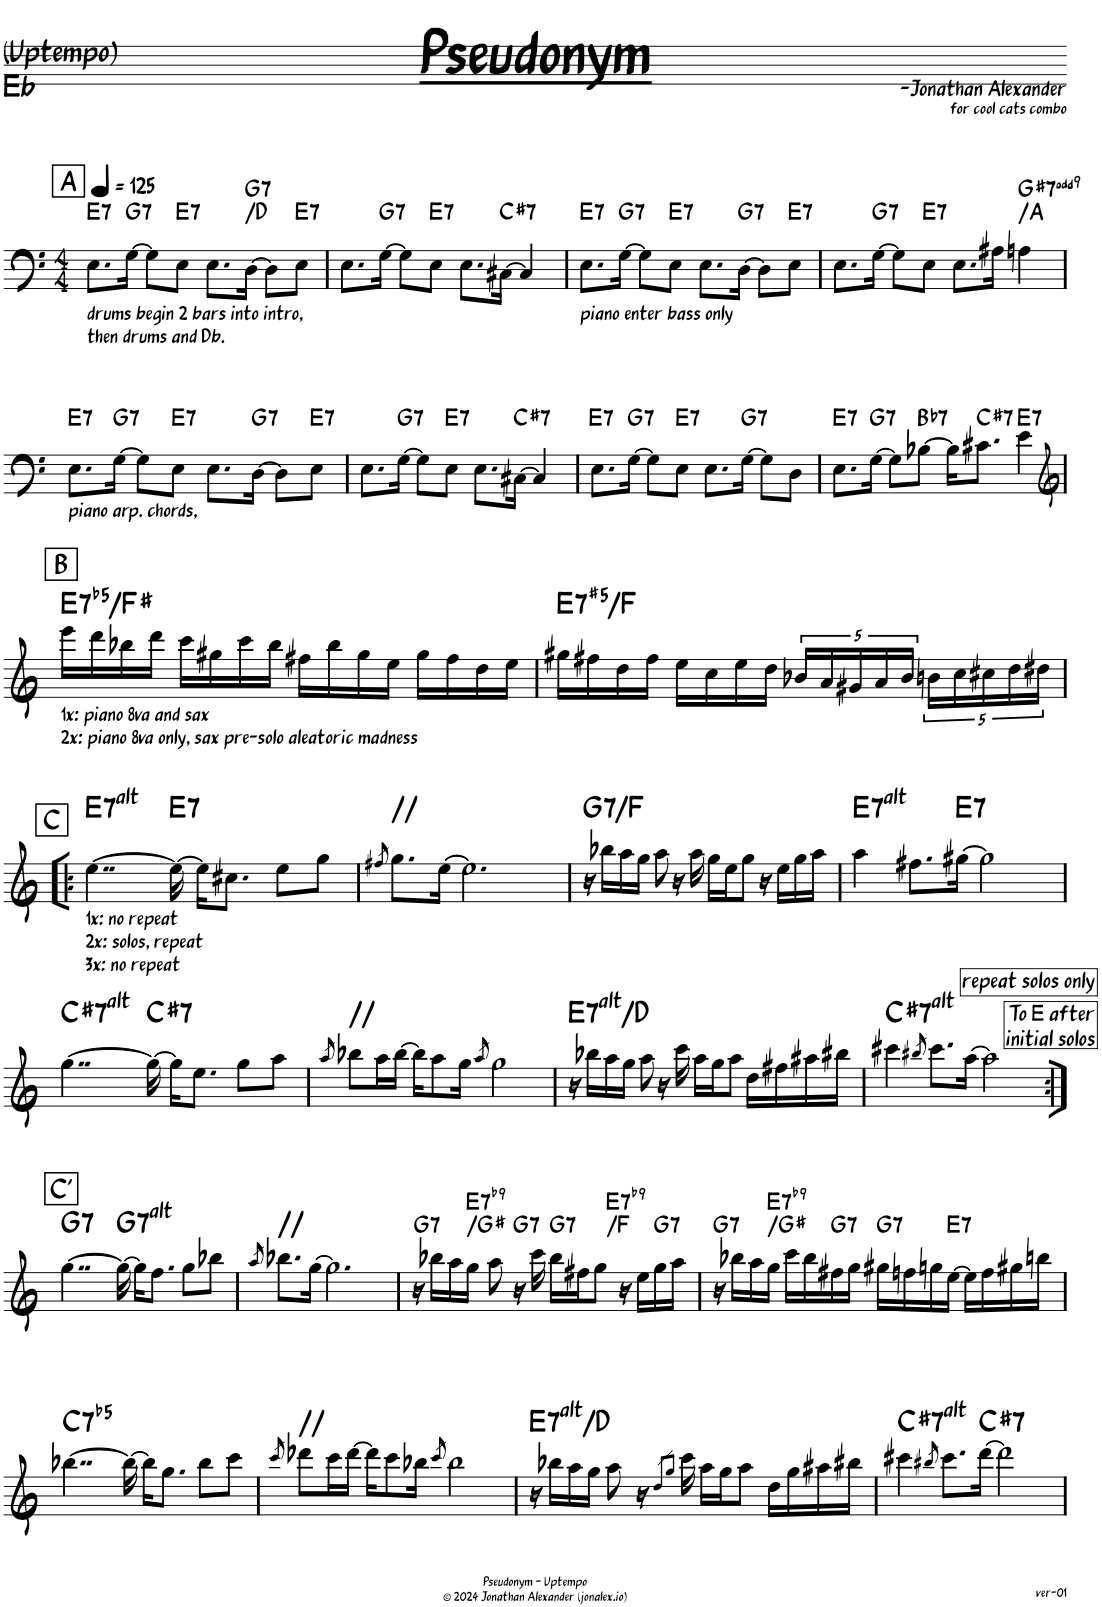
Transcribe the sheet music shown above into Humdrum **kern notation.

**kern	**harte
*part1	*part1
*staff1	*
*I"中音薩克斯風	*
*clefG2	*
*Trd5c9	*
*k[]	*
*M4/4	*
=1	=1
1ryy	.
!!LO:LB:g=z
=2-	=2-
!!LO:REH:place=s1:a:B:rj:fs=14:t=A
*clefF4	*
*k[]	*
*M4/4	*
*MM125	*
!LO:TX:b:t=drums begin 2 bars into intro,	!
!LO:TX:b:t=then drums and Db.	!LO:H:kt=7
8.E\L	E:7
!	!LO:H:kt=7
[16G\Jk	G:7
8G\L]	.
!	!LO:H:kt=7
8E\J	E:7
8.E\L	.
!	!LO:H:n=1:kt=N.C.
!	!LO:H:n=2:kt=7
[16D\Jk	N G:7
8D\L]	.
!	!LO:H:kt=7
8E\J	E:7
=3	=3
8.E\L	.
!	!LO:H:kt=7
[16G\Jk	G:7
8G\L]	.
!	!LO:H:kt=7
8E\J	E:7
8.E\L	.
!	!LO:H:kt=7
[16C#X\Jk	C#:7
4C#/]	.
=4	=4
!LO:TX:b:t=piano enter bass only	!LO:H:kt=7
8.E\L	E:7
!	!LO:H:kt=7
[16G\Jk	G:7
8G\L]	.
!	!LO:H:kt=7
8E\J	E:7
8.E\L	.
!	!LO:H:kt=7
[16D\Jk	G:7
8D\L]	.
!	!LO:H:kt=7
8E\J	E:7
=5	=5
8.E\L	.
!	!LO:H:kt=7
[16G\Jk	G:7
8G\L]	.
!	!LO:H:kt=7
8E\J	E:7
8.E\L	.
16A#X\Jk	.
!	!LO:H:n=1:kt=N.C.
!	!LO:H:n=2:kt=7
4An\	N G#:7(9)
!!LO:LB:g=z
=6	=6
!LO:TX:b:t=piano arp. chords,	!LO:H:kt=7
8.E\L	E:7
!	!LO:H:kt=7
[16G\Jk	G:7
8G\L]	.
!	!LO:H:kt=7
8E\J	E:7
8.E\L	.
!	!LO:H:kt=7
[16D\Jk	G:7
8D\L]	.
!	!LO:H:kt=7
8E\J	E:7
=7	=7
8.E\L	.
!	!LO:H:kt=7
[16G\Jk	G:7
8G\L]	.
!	!LO:H:kt=7
8E\J	E:7
8.E\L	.
!	!LO:H:kt=7
[16C#X\Jk	C#:7
4C#/]	.
=8	=8
!	!LO:H:kt=7
8.E\L	E:7
!	!LO:H:kt=7
[16G\Jk	G:7
8G\L]	.
!	!LO:H:kt=7
8E\J	E:7
8.E\L	.
!	!LO:H:kt=7
[16G\Jk	G:7
8G\L]	.
8D\J	.
=9	=9
!	!LO:H:kt=7
8.E\L	E:7
!	!LO:H:kt=7
[16G\Jk	G:7
8G\L]	.
!	!LO:H:kt=7
[8B-X\J	Bb:7
16B-\KL]	.
!	!LO:H:kt=7
8.c#X\J	C#:7
!	!LO:H:kt=7
4e\	E:7
!!LO:LB:g=z
!!LO:REH:place=s1:a:B:rj:fs=14:t=B
=10	=10
*clefG2	*
!LO:TX:b:t=1x&colon; piano 8va and sax	!
!LO:TX:b:t=2x&colon; piano 8va only, sax pre-solo aleatoric madness	!LO:H:kt=7
16eee\LL	E:(3,b5,b7)/2
16ddd\	.
16bb-X\	.
16ddd\JJ	.
16ccc\LL	.
16gg#X\	.
16ccc\	.
16bb-\JJ	.
16ff#X\LL	.
16bb-\	.
16gg#\	.
16ee\JJ	.
16gg#\LL	.
16ff#\	.
16dd\	.
16ee\JJ	.
=11	=11
!	!LO:H:kt=7
16gg#X\LL	E:(3,#5,b7)/b2
16ff#X\	.
16dd\	.
16ff#\JJ	.
16ee\LL	.
16cc\	.
16ee\	.
16dd\JJ	.
20b-X/LL	.
20a/	.
20g#X/	.
20a/	.
20b-/JJ	.
20bn\LL	.
20cc\	.
20cc#X\	.
20dd\	.
20dd#X\JJ	.
!!LO:LB:g=z
!!LO:REH:place=s1:a:B:rj:fs=14:t=C
=12!|:	=12!|:
!LO:TX:b:t=1x&colon; no repeat	!
!LO:TX:b:t=2x&colon; solos, repeat	!
!LO:TX:b:t=3x&colon; no repeat	!LO:H:kt=7
[4..ee\	E:(3,b5,#5,b7,b9,#9)
!	!LO:H:kt=7
16ee\_	E:7
16ee\KL]	.
8.cc#X\J	.
8ee\L	.
8gg\J	.
=13	=13
8qff#X/	.
!	!LO:H:kt=//
8.gg\L	N
[16ee\Jk	.
2.ee\]	.
=14	=14
!	!LO:H:kt=7
16r	G:7/b7
16bb-X\LL	.
16aa\	.
16gg\JJ	.
8aa\	.
16r	.
16aa\	.
16gg\LL	.
16ee\J	.
8gg\J	.
16r	.
16ee\LL	.
16gg\	.
16aa\JJ	.
=15	=15
!	!LO:H:kt=7
4aa\	E:(3,b5,#5,b7,b9,#9)
8.ff#X\L	.
!	!LO:H:kt=7
[16gg#X\Jk	E:7
2gg#\]	.
!!LO:LB:g=z
=16	=16
!	!LO:H:kt=7
[4..gg\	C#:(3,b5,#5,b7,b9,#9)
!	!LO:H:kt=7
16gg\_	C#:7
16gg\KL]	.
8.ee\J	.
8gg\L	.
8aa\J	.
=17	=17
8qaa/	.
!	!LO:H:kt=//
8bb-X\L	N
16aa\L	.
[16bb-\JJ	.
16bb-\KL]	.
8aa\	.
16gg\Jk	.
8qaa/	.
2gg\	.
=18	=18
!	!LO:H:kt=7
16r	E:(3,b5,#5,b7,b9,#9)/b7
16bb-X\LL	.
16aa\	.
16gg\JJ	.
8aa\	.
16r	.
16ccc\	.
16aa\LL	.
16gg\J	.
8aa\J	.
16dd\LL	.
16ff#X\	.
16aa#X\	.
16bb#X\JJ	.
=19	=19
4ccc#X\	C#:(3,b5,#5,b7,b9,#9)
8qbb#X/	.
8.ccc#\L	.
[16aa\Jk	.
2aa\]	.
!LO:TX:a:t=To E after\ninitial solos	!
!LO:TX:a:t=repeat solos only	!LO:H:kt=7
!!LO:LB:g=z
!!LO:REH:place=s1:a:B:rj:fs=14:t=C'
=20:|!	=20:|!
!	!LO:H:kt=7
[4..gg\	G:7
!	!LO:H:kt=7
16gg\_	G:(3,b5,#5,b7,b9,#9)
16gg\KL]	.
8.ff\J	.
8gg\L	.
8bb-X\J	.
=21	=21
8qaa/	.
!	!LO:H:kt=//
8.bb-X\L	N
[16gg\Jk	.
2.gg\]	.
=22	=22
*^	*
!	!	!LO:H:kt=7
16r	8.ryy	G:7
16bb-X\LL	.	.
16aa\	.	.
*v	*v	*
!	!LO:H:n=1:kt=N.C.
!	!LO:H:n=2:kt=7
16gg\JJ	N E:7(b9)
8aa\	.
!	!LO:H:kt=7
16r	G:7
16ccc\	.
!	!LO:H:kt=7
16bb-\LL	G:7
16ff#X\J	.
!	!LO:H:kt=N.C.
8gg\J	N
*^	*
!	!	!LO:H:kt=7
.	16ryy	E:7(b9)
16r	4ryy	.
16ee\LL	.	.
!	!	!LO:H:kt=7
16gg\	.	G:7
16aa\JJ	.	.
*v	*v	*
=23	=23
!	!LO:H:kt=7
16r	G:7
16bb-X\LL	.
16aa\	.
!	!LO:H:n=1:kt=N.C.
!	!LO:H:n=2:kt=7
16gg\JJ	N E:7(b9)
16ccc\LL	.
16bb-\	.
!	!LO:H:kt=7
16ff#X\	G:7
16gg\JJ	.
!	!LO:H:kt=7
16gg#X\LL	G:7
16ffn\	.
16ggn\	.
!	!LO:H:kt=7
[16ee\JJ	E:7
16ee\LL]	.
16ff\	.
16gg#X\	.
16bbn\JJ	.
!!LO:LB:g=z
=24	=24
!	!LO:H:kt=7
[4..bb-X\	C:(3,b5,b7)
16bb-\_	.
16bb-\KL]	.
8.gg\J	.
8bb-\L	.
8ccc\J	.
=25	=25
8qccc/	.
!	!LO:H:kt=//
8ddd-X\L	N
16ccc\L	.
[16ddd-\JJ	.
16ddd-\KL]	.
8ccc\	.
16bb-X\Jk	.
8qccc/	.
2bb-\	.
=26	=26
!	!LO:H:kt=7
16r	E:(3,b5,#5,b7,b9,#9)/b7
16bb-X\LL	.
16aa\	.
16gg\JJ	.
8aa\	.
16r	.
8qdd/L	.
8qgg/J	.
16ccc\	.
16aa\LL	.
16gg\J	.
8aa\J	.
16dd\LL	.
16gg\	.
16aa#X\	.
16bb#X\JJ	.
=27	=27
!	!LO:H:kt=7
4ccc#X\	C#:(3,b5,#5,b7,b9,#9)
8qbb#X/	.
8.ccc#\L	.
!	!LO:H:kt=7
[16ddd\Jk	C#:7
2ddd\]	.
=	=
*-	*-
